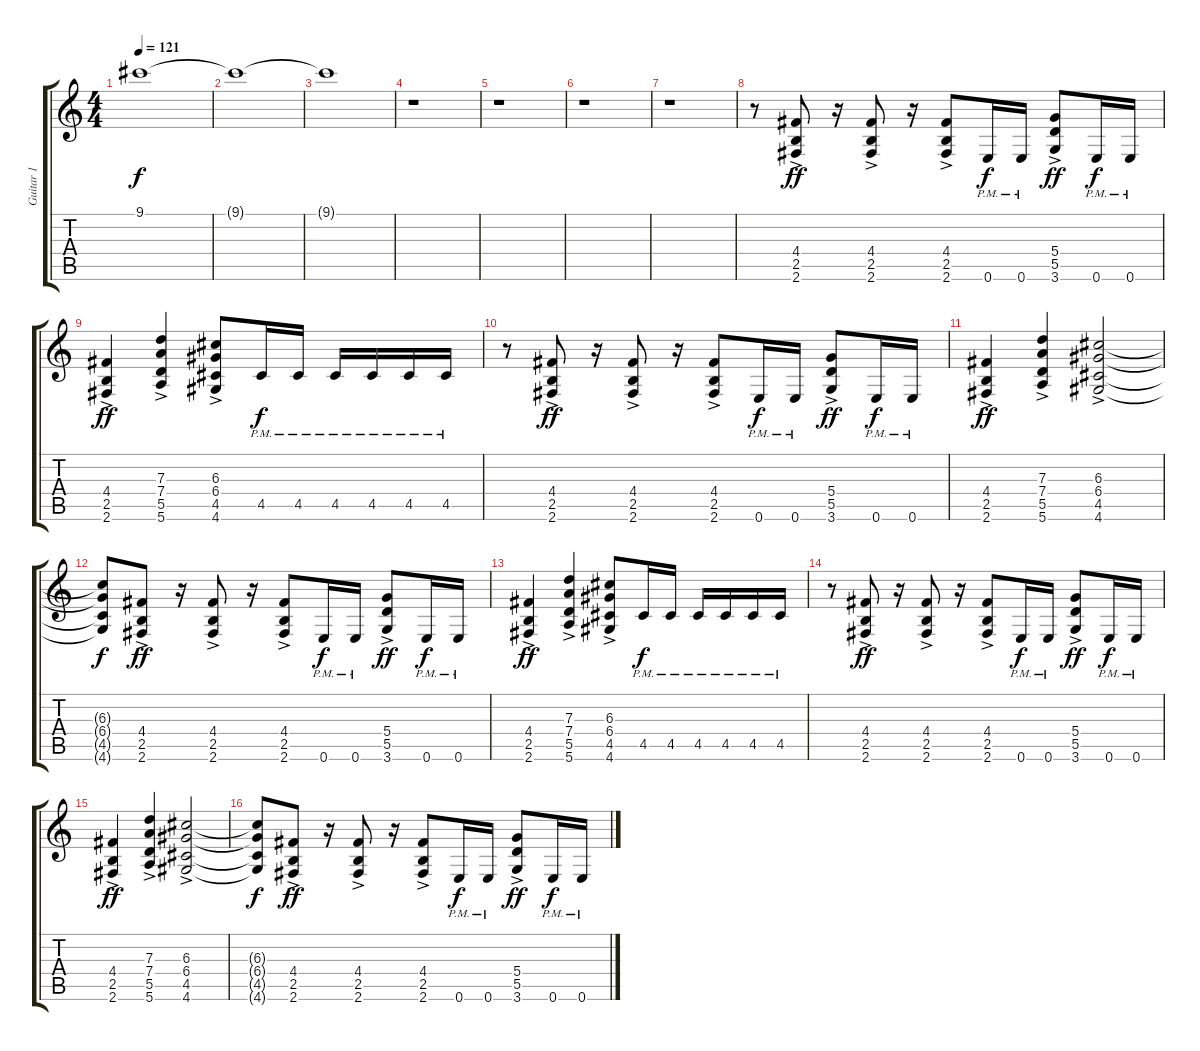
\track ("Guitar 1" "Guitar 1") {instrument distortionguitar}
\staff {score tabs}
\tuning (E4 B3 G3 D3 A2 E2) {hide}
\ts (4 4)
\tempo 121
\clef g2
\ks c
9.1{t}.1{dy f volume 0} |
9.1{t}.1 |
9.1{t}.1 |
r.1 |
r.1 |
r.1 |
r.1 |
r.8{volume 8} (4.4{ac} 2.5{ac} 2.6{ac}).8{dy ff} r.16 (4.4{ac} 2.5{ac} 2.6{ac}).8 r.16 (4.4{ac} 2.5{ac} 2.6{ac}).8 0.6{pm}.16{dy f} 0.6{pm}.16 (5.4{ac} 5.5{ac} 3.6{ac}).8{dy ff} 0.6{pm}.16{dy f} 0.6{pm}.16 |
(4.4{ac} 2.5{ac} 2.6{ac}).4{dy ff} (7.3{ac} 7.4{ac} 5.5{ac} 5.6{ac}).4 (6.3{ac} 6.4{ac} 4.5{ac} 4.6{ac}).8 4.5{pm}.16{dy f} 4.5{pm}.16 4.5{pm}.16 4.5{pm}.16 4.5{pm}.16 4.5{pm}.16 |
r.8 (4.4{ac} 2.5{ac} 2.6{ac}).8{dy ff} r.16 (4.4{ac} 2.5{ac} 2.6{ac}).8 r.16 (4.4{ac} 2.5{ac} 2.6{ac}).8 0.6{pm}.16{dy f} 0.6{pm}.16 (5.4{ac} 5.5{ac} 3.6{ac}).8{dy ff} 0.6{pm}.16{dy f} 0.6{pm}.16 |
(4.4{ac} 2.5{ac} 2.6{ac}).4{dy ff} (7.3{ac} 7.4{ac} 5.5{ac} 5.6{ac}).4 (6.3{ac} 6.4{ac} 4.5{ac} 4.6{ac}).2 |
(6.3{t} 6.4{t} 4.5{t} 4.6{t}).8{dy f} (4.4{ac} 2.5{ac} 2.6{ac}).8{dy ff} r.16 (4.4{ac} 2.5{ac} 2.6{ac}).8 r.16 (4.4{ac} 2.5{ac} 2.6{ac}).8 0.6{pm}.16{dy f} 0.6{pm}.16 (5.4{ac} 5.5{ac} 3.6{ac}).8{dy ff} 0.6{pm}.16{dy f} 0.6{pm}.16 |
(4.4{ac} 2.5{ac} 2.6{ac}).4{dy ff} (7.3{ac} 7.4{ac} 5.5{ac} 5.6{ac}).4 (6.3{ac} 6.4{ac} 4.5{ac} 4.6{ac}).8 4.5{pm}.16{dy f} 4.5{pm}.16 4.5{pm}.16 4.5{pm}.16 4.5{pm}.16 4.5{pm}.16 |
r.8 (4.4{ac} 2.5{ac} 2.6{ac}).8{dy ff} r.16 (4.4{ac} 2.5{ac} 2.6{ac}).8 r.16 (4.4{ac} 2.5{ac} 2.6{ac}).8 0.6{pm}.16{dy f} 0.6{pm}.16 (5.4{ac} 5.5{ac} 3.6{ac}).8{dy ff} 0.6{pm}.16{dy f} 0.6{pm}.16 |
(4.4{ac} 2.5{ac} 2.6{ac}).4{dy ff} (7.3{ac} 7.4{ac} 5.5{ac} 5.6{ac}).4 (6.3{ac} 6.4{ac} 4.5{ac} 4.6{ac}).2 |
(6.3{t} 6.4{t} 4.5{t} 4.6{t}).8{dy f} (4.4{ac} 2.5{ac} 2.6{ac}).8{dy ff} r.16 (4.4{ac} 2.5{ac} 2.6{ac}).8 r.16 (4.4{ac} 2.5{ac} 2.6{ac}).8 0.6{pm}.16{dy f} 0.6{pm}.16 (5.4{ac} 5.5{ac} 3.6{ac}).8{dy ff} 0.6{pm}.16{dy f} 0.6{pm}.16
